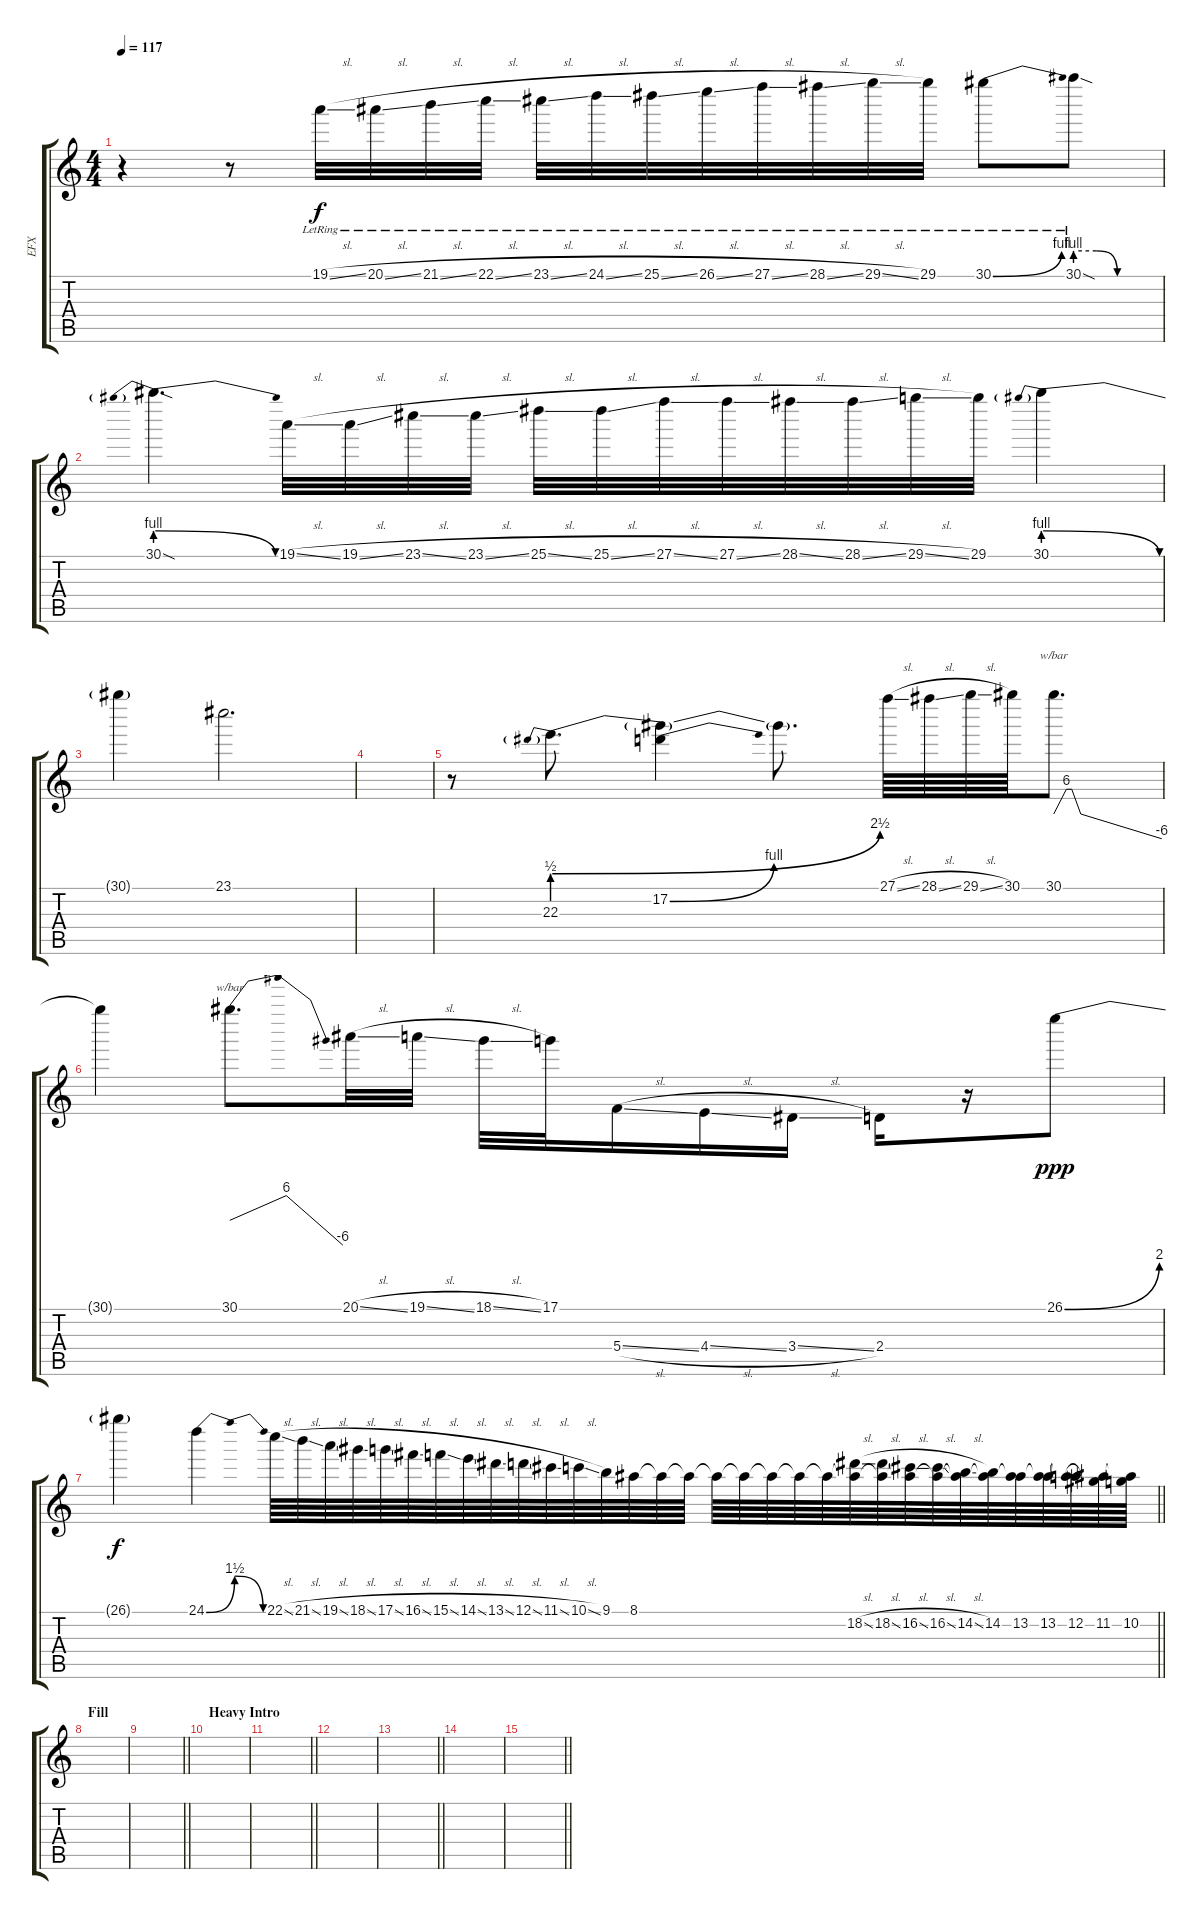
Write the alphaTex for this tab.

\track ("EFX" "EFX") {instrument overdrivenguitar}
\staff {score tabs}
\tuning (D4 A3 F3 C3 G2 C2) {hide}
\ts (4 4)
\tempo 117
\clef g2
\ks c
r.4{dy f} r.8 19.1{sl lr}.32{volume 4 balance 12} 20.1{sl lr}.32 21.1{sl lr}.32 22.1{sl lr}.32 23.1{sl lr}.32 24.1{sl lr}.32 25.1{sl lr}.32 26.1{sl lr}.32 27.1{sl lr}.32 28.1{sl lr}.32 29.1{sl lr}.32 29.1{lr}.32 30.1{be (bend 0 0 60 4) lr}.8 30.1{be (custom 0 4 15 4 30 0 60 0) sod lr}.8 |
30.1{be (prebendrelease 0 4 60 0) sod}.4{d volume 2} 19.1{sl}.32 19.1{sl}.32 23.1{sl}.32 23.1{sl}.32 25.1{sl}.32 25.1{sl}.32 27.1{sl}.32 27.1{sl}.32 28.1{sl}.32 28.1{sl}.32 29.1{sl}.32 29.1.32 30.1{be (prebendrelease 0 4 60 0)}.4 |
30.1{t}.4 23.1.2{d volume 0} |
|
r.8 22.3{be (prebendbend 0 2 60 10)}.8{d volume 4 balance 6} (17.2{be (bend 0 0 60 4)} 22.3{t}).4 22.3{t}.8{d} 27.1{sl}.64 28.1{sl}.64 29.1{sl}.64 30.1.64 30.1.8{d tbe (custom default 0 0 7 24 10 24 15 0 60 -24)} |
30.1{t}.4{volume 2} 30.1.8{d tbe (dip default 0 0 15 24 25 24 60 -24)} 20.1{sl}.32 19.1{sl}.32 18.1{sl}.32 17.1.32 5.4{sl}.16 4.4{sl}.16 3.4{sl}.16 2.4.16 r.16 26.1{be (bend 0 0 60 8)}.8{dy ppp volume 4} |
\barLineRight lightlight
26.1{t}.4{dy f} 24.1{be (bendrelease 0 0 30 6 30 6 60 0)}.4 22.1{sl}.64{volume 3} 21.1{sl}.64 19.1{sl}.64 18.1{sl}.64 17.1{sl}.64 16.1{sl}.64 15.1{sl}.64 14.1{sl}.64 13.1{sl}.64 12.1{sl}.64 11.1{sl}.64 10.1{sl}.64 9.1.64 8.1.64 8.1{t}.64 8.1{t}.64 8.1{t}.64 8.1{t}.64 8.1{t}.64 8.1{t}.64 8.1{t}.64 (8.1{t} 18.2{sl}).64{volume 2} (8.1{t} 18.2{sl}).64 (8.1{t} 16.2{sl}).64 (8.1{t} 16.2{sl}).64 (8.1{t} 14.2{sl}).64 (8.1{t} 14.2).64 (8.1{t} 13.2).64 (8.1{t} 13.2).64 (8.1{t} 12.2).64 (8.1{t} 11.2).64 (8.1{t} 10.2).64 |
\section ("" "Fill")
|
\barLineRight lightlight
|
\section ("" "Heavy Intro")
|
\barLineRight lightlight
|
|
\barLineRight lightlight
|
|
\barLineRight lightlight
